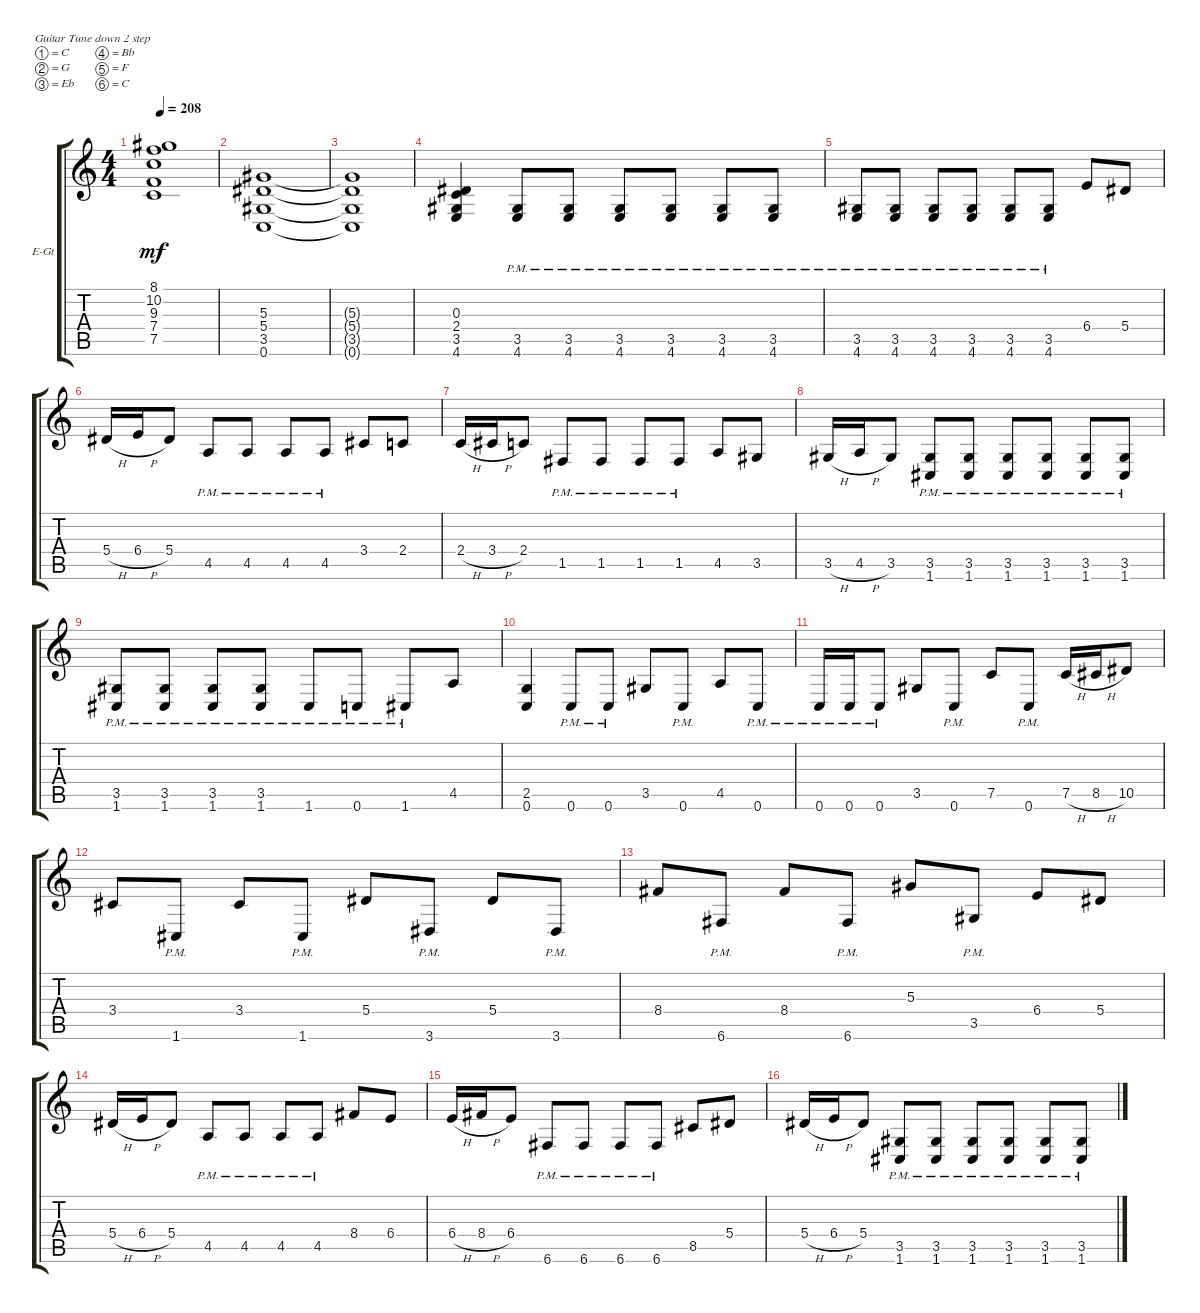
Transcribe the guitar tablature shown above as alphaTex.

\defaultSystemsLayout 4
\bracketExtendMode groupsimilarinstruments
\firstSystemTrackNameOrientation horizontal
\otherSystemsTrackNameOrientation horizontal
\track ("Eschbach Rhythm" "E-Gt") {instrument overdrivenguitar}
\staff {score tabs}
\tuning (C4 G3 Eb3 Bb2 F2 C2)
\ts (4 4)
\tempo 208
\clef g2
\ks c
(7.5{t} 7.4{t} 9.3{t} 10.2{t} 8.1{t}).1{dy mf} |
(3.5 5.4 5.3 0.6).1 |
(5.3{t} 5.4{t} 3.5{t} 0.6{t}).1 |
(4.6 3.5 2.4 0.3).4 (4.6{pm} 3.5{pm}).8 (4.6{pm} 3.5{pm}).8 (4.6{pm} 3.5{pm}).8 (4.6{pm} 3.5{pm}).8 (4.6{pm} 3.5{pm}).8 (4.6{pm} 3.5{pm}).8 |
(4.6{pm} 3.5{pm}).8 (4.6{pm} 3.5{pm}).8 (4.6{pm} 3.5{pm}).8 (4.6{pm} 3.5{pm}).8 (4.6{pm} 3.5{pm}).8 (4.6{pm} 3.5{pm}).8 6.4.8 5.4.8 |
5.4{h}.16 6.4{h}.16 5.4.8 4.5{pm}.8 4.5{pm}.8 4.5{pm}.8 4.5{pm}.8 3.4.8 2.4.8 |
2.4{h}.16 3.4{h}.16 2.4.8 1.5{pm}.8 1.5{pm}.8 1.5{pm}.8 1.5{pm}.8 4.5.8 3.5.8 |
3.5{h}.16 4.5{h}.16 3.5.8 (1.6{pm} 3.5{pm}).8 (1.6{pm} 3.5{pm}).8 (1.6{pm} 3.5{pm}).8 (1.6{pm} 3.5{pm}).8 (1.6{pm} 3.5{pm}).8 (1.6{pm} 3.5{pm}).8 |
(1.6{pm} 3.5{pm}).8 (1.6{pm} 3.5{pm}).8 (1.6{pm} 3.5{pm}).8 (1.6{pm} 3.5{pm}).8 1.6{pm}.8 0.6{pm}.8 1.6{pm}.8 4.5.8 |
(0.6 2.5).4 0.6{pm}.8 0.6{pm}.8 3.5.8 0.6{pm}.8 4.5.8 0.6{pm}.8 |
0.6{pm}.16 0.6{pm}.16 0.6{pm}.8 3.5.8 0.6{pm}.8 7.5.8 0.6{pm}.8 7.5{h}.16 8.5{h}.16 10.5.8 |
3.4.8 1.6{pm}.8 3.4.8 1.6{pm}.8 5.4.8 3.6{pm}.8 5.4.8 3.6{pm}.8 |
8.4.8 6.6{pm}.8 8.4.8 6.6{pm}.8 5.3.8 3.5{pm}.8 6.4.8 5.4.8 |
5.4{h}.16 6.4{h}.16 5.4.8 4.5{pm}.8 4.5{pm}.8 4.5{pm}.8 4.5{pm}.8 8.4.8 6.4.8 |
6.4{h}.16 8.4{h}.16 6.4.8 6.6{pm}.8 6.6{pm}.8 6.6{pm}.8 6.6{pm}.8 8.5.8 5.4.8 |
5.4{h}.16 6.4{h}.16 5.4.8 (1.6{pm} 3.5{pm}).8 (1.6{pm} 3.5{pm}).8 (1.6{pm} 3.5{pm}).8 (1.6{pm} 3.5{pm}).8 (1.6{pm} 3.5{pm}).8 (1.6{pm} 3.5{pm}).8
